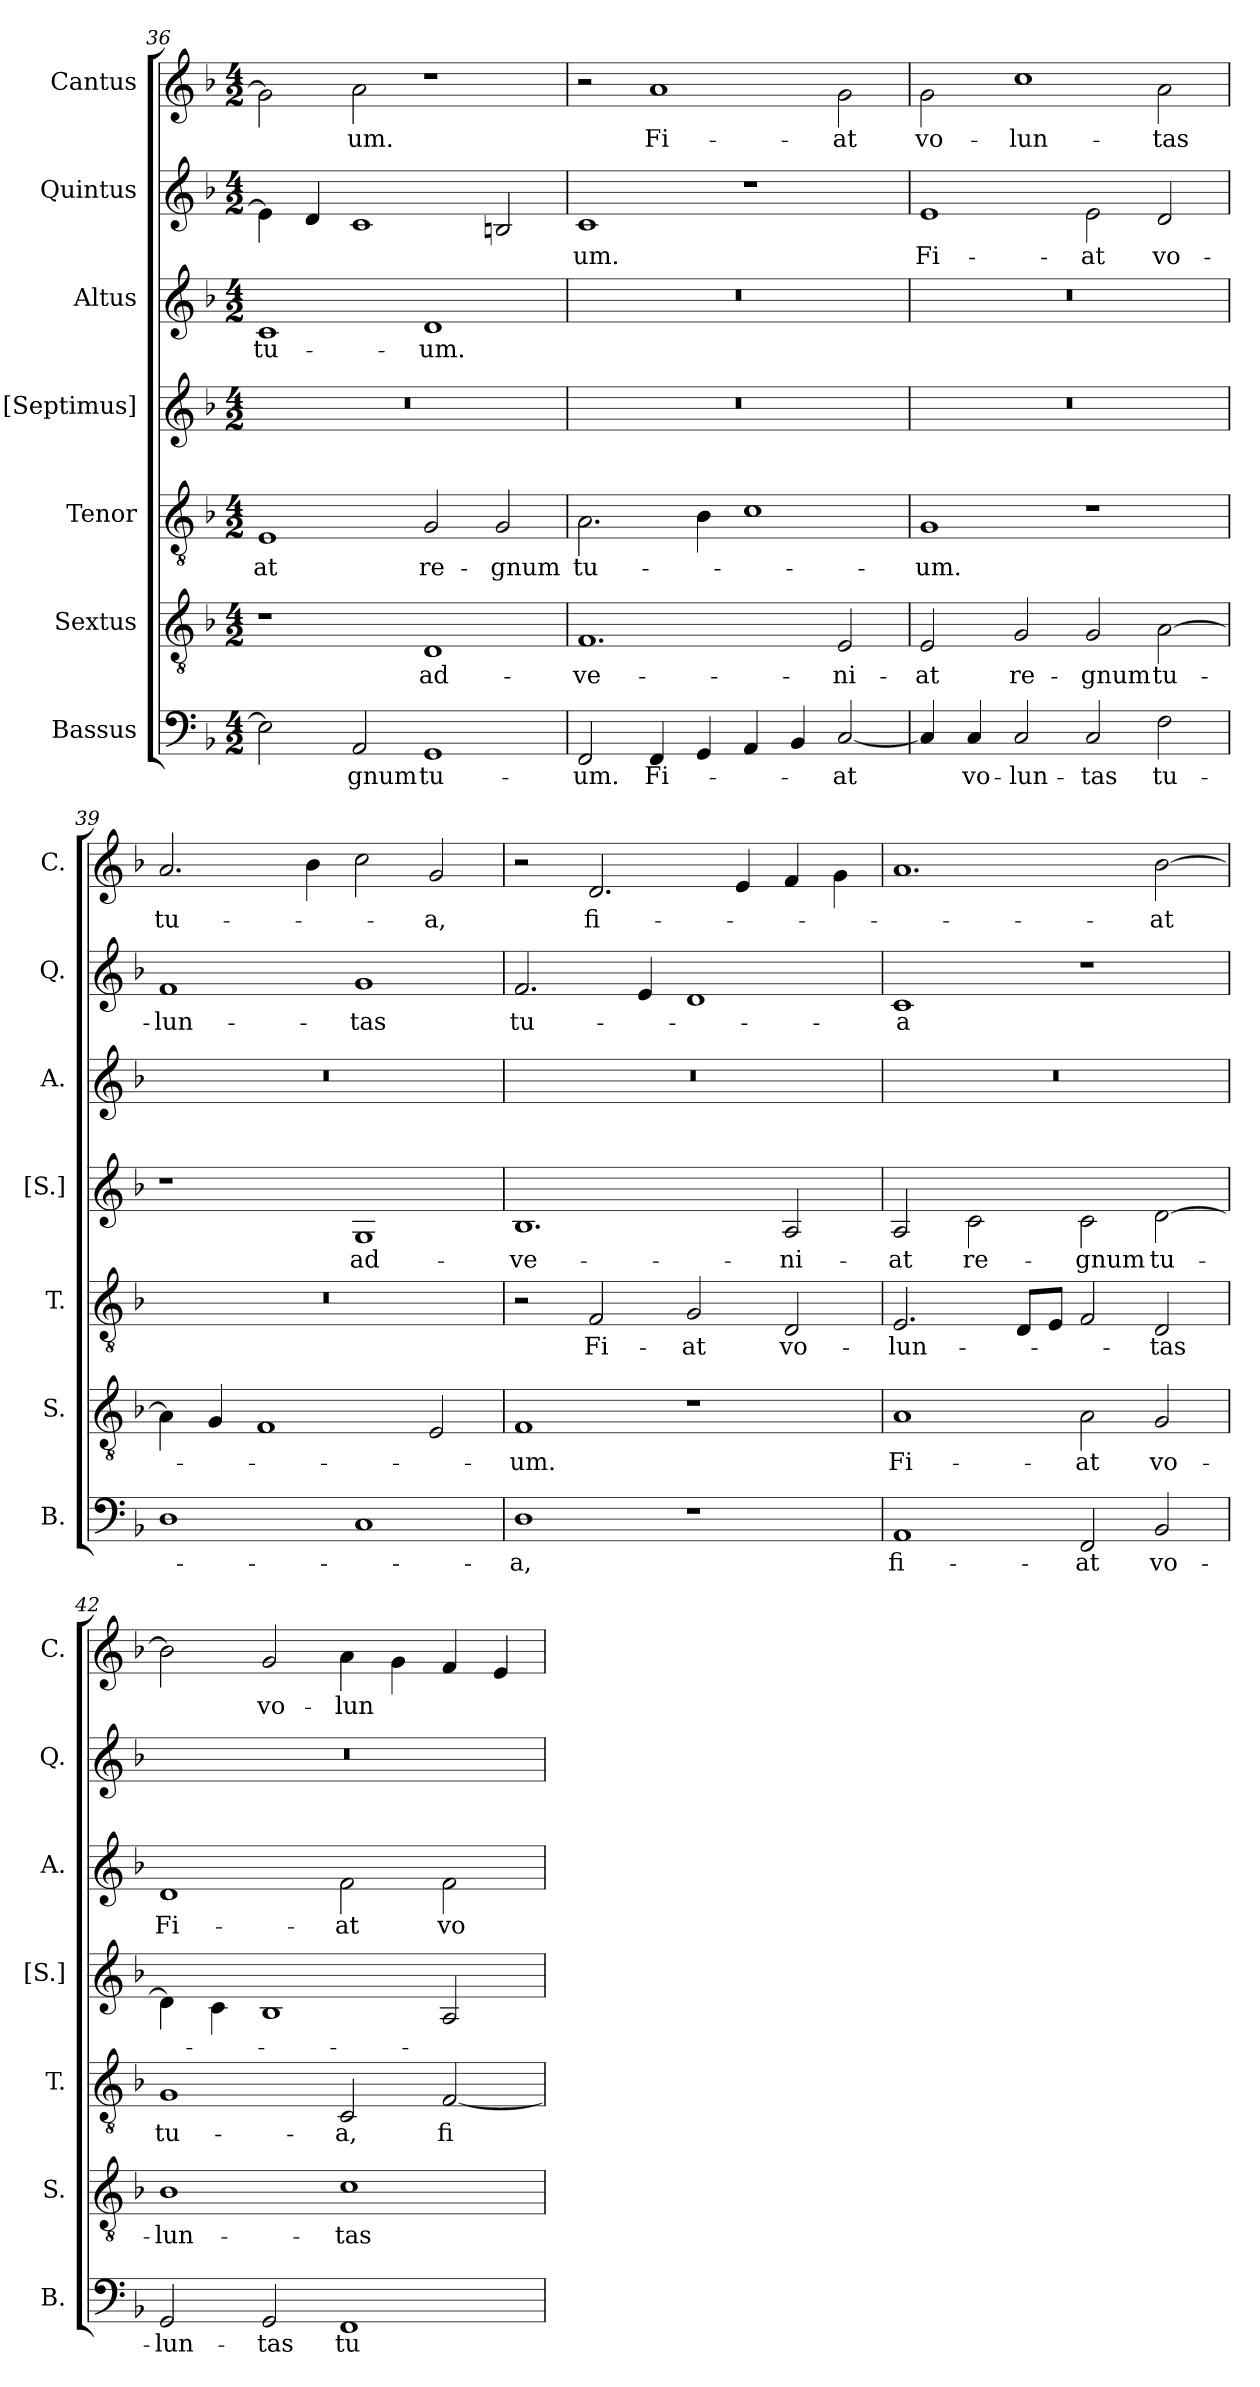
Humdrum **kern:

**kern	**text	**kern	**text	**kern	**text	**kern	**text	**kern	**text	**kern	**text	**kern	**text
*part7	*part7	*part6	*part6	*part5	*part5	*part4	*part4	*part3	*part3	*part2	*part2	*part1	*part1
*staff7	*staff7	*staff6	*staff6	*staff5	*staff5	*staff4	*staff4	*staff3	*staff3	*staff2	*staff2	*staff1	*staff1
*I"Bassus	*	*I"Sextus	*	*I"Tenor	*	*I"[Septimus]	*	*I"Altus	*	*I"Quintus	*	*I"Cantus	*
*I'B.	*	*I'S.	*	*I'T.	*	*I'[S.]	*	*I'A.	*	*I'Q.	*	*I'C.	*
*clefF4	*	*clefGv2	*	*clefGv2	*	*clefG2	*	*clefG2	*	*clefG2	*	*clefG2	*
*k[b-]	*	*k[b-]	*	*k[b-]	*	*k[b-]	*	*k[b-]	*	*k[b-]	*	*k[b-]	*
*M4/2	*	*M4/2	*	*M4/2	*	*M4/2	*	*M4/2	*	*M4/2	*	*M4/2	*
=36	=36	=36	=36	=36	=36	=36	=36	=36	=36	=36	=36	=36	=36
2E\]	.	1r	.	1E	-at	0r	.	1c	tu-	4e\]	.	2g\]	.
.	.	.	.	.	.	.	.	.	.	4d/	.	.	.
2AA/	-gnum	.	.	.	.	.	.	.	.	1c	.	2a\	-um.
1GG	tu-	1D	ad-	2G/	re-	.	.	1d	-um.	.	.	1r	.
.	.	.	.	2G/	-gnum	.	.	.	.	2Bn/	.	.	.
=37	=37	=37	=37	=37	=37	=37	=37	=37	=37	=37	=37	=37	=37
2FF/	-um.	1.F	-ve-	2.A\	tu-	0r	.	0r	.	1c	-um.	2r	.
4FF/	Fi-	.	.	.	.	.	.	.	.	.	.	1a	Fi-
4GG/	.	.	.	4B-\	.	.	.	.	.	.	.	.	.
4AA/	.	.	.	1c	.	.	.	.	.	1r	.	.	.
4BB-/	.	.	.	.	.	.	.	.	.	.	.	.	.
[2C/	-at	2E/	-ni-	.	.	.	.	.	.	.	.	2g\	-at
!!LO:PB:g=z
=38	=38	=38	=38	=38	=38	=38	=38	=38	=38	=38	=38	=38	=38
4C/]	.	2E/	-at	1G	-um.	0r	.	0r	.	1e	Fi-	2g\	vo-
4C/	vo-	.	.	.	.	.	.	.	.	.	.	.	.
2C/	-lun-	2G/	re-	.	.	.	.	.	.	.	.	1cc	-lun-
2C/	-tas	2G/	-gnum	1r	.	.	.	.	.	2e\	-at	.	.
2F\	tu-	[2A\	tu-	.	.	.	.	.	.	2d/	vo-	2a\	-tas
=39	=39	=39	=39	=39	=39	=39	=39	=39	=39	=39	=39	=39	=39
1D	.	4A\]	.	0r	.	1r	.	0r	.	1f	-lun-	2.a/	tu-
.	.	4G/	.	.	.	.	.	.	.	.	.	.	.
.	.	1F	.	.	.	.	.	.	.	.	.	.	.
.	.	.	.	.	.	.	.	.	.	.	.	4b-\	.
1C	.	.	.	.	.	1G	ad-	.	.	1g	-tas	2cc\	.
.	.	2E/	.	.	.	.	.	.	.	.	.	2g/	-a,
=40	=40	=40	=40	=40	=40	=40	=40	=40	=40	=40	=40	=40	=40
1D	-a,	1F	-um.	2r	.	1.B-	-ve-	0r	.	2.f/	tu-	2r	.
.	.	.	.	2F/	Fi-	.	.	.	.	.	.	2.d/	fi-
.	.	.	.	.	.	.	.	.	.	4e/	.	.	.
1r	.	1r	.	2G/	-at	.	.	.	.	1d	.	.	.
.	.	.	.	.	.	.	.	.	.	.	.	4e/	.
.	.	.	.	2D/	vo-	2A/	-ni-	.	.	.	.	4f/	.
.	.	.	.	.	.	.	.	.	.	.	.	4g\	.
=41	=41	=41	=41	=41	=41	=41	=41	=41	=41	=41	=41	=41	=41
1AA	fi-	1A	Fi-	2.E/	-lun-	2A/	-at	0r	.	1c	-a	1.a	.
.	.	.	.	.	.	2c\	re-	.	.	.	.	.	.
.	.	.	.	8D/L	.	.	.	.	.	.	.	.	.
.	.	.	.	8E/J	.	.	.	.	.	.	.	.	.
2FF/	-at	2A\	-at	2F/	.	2c\	-gnum	.	.	1r	.	.	.
2BB-/	vo-	2G/	vo-	2D/	-tas	[2d\	tu-	.	.	.	.	[2b-\	-at
=42	=42	=42	=42	=42	=42	=42	=42	=42	=42	=42	=42	=42	=42
2GG/	-lun-	1B-	-lun-	1G	tu-	4d\]	.	1d	Fi-	0r	.	2b-\]	.
.	.	.	.	.	.	4c\	.	.	.	.	.	.	.
2GG/	-tas	.	.	.	.	1B-	.	.	.	.	.	2g/	vo-
1FF	tu-	1c	-tas	2C/	-a,	.	.	2f\	-at	.	.	4a\	-lun
.	.	.	.	.	.	.	.	.	.	.	.	4g\	.
.	.	.	.	[2F/	fi-	2A/	.	2f\	vo-	.	.	4f/	.
.	.	.	.	.	.	.	.	.	.	.	.	4e/	.
=	=	=	=	=	=	=	=	=	=	=	=	=	=
*-	*-	*-	*-	*-	*-	*-	*-	*-	*-	*-	*-	*-	*-
